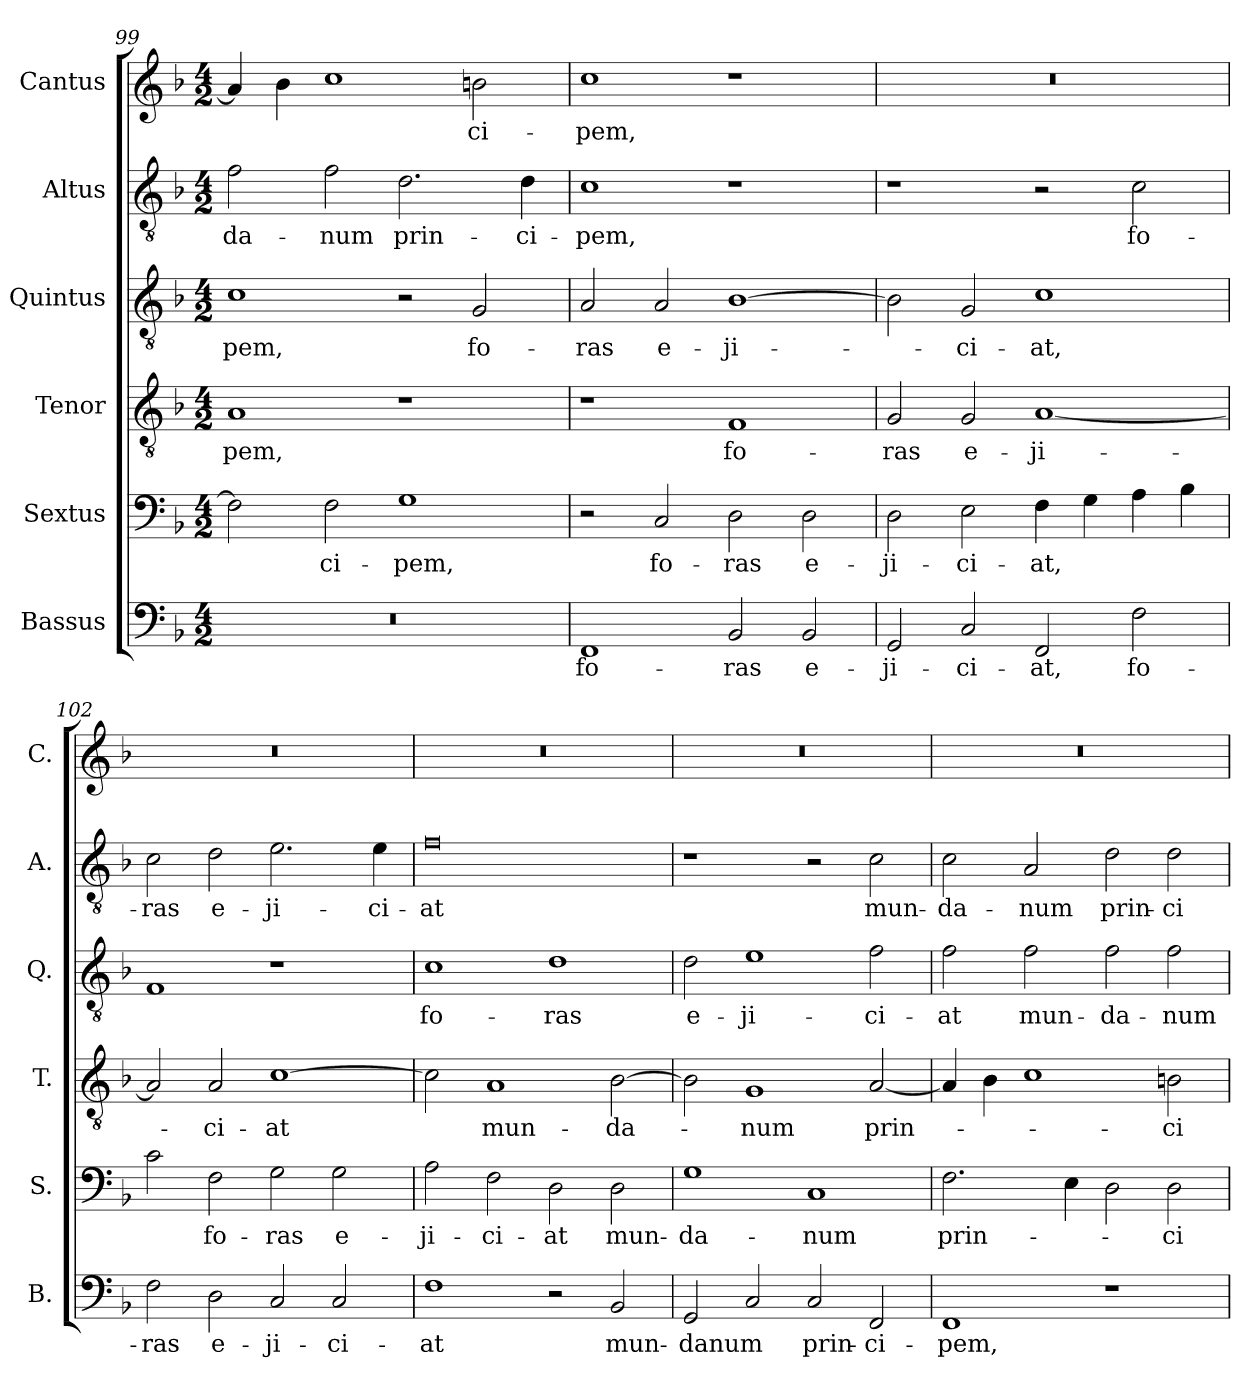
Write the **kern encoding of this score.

**kern	**text	**kern	**text	**kern	**text	**kern	**text	**kern	**text	**kern	**text
*part6	*part6	*part5	*part5	*part4	*part4	*part3	*part3	*part2	*part2	*part1	*part1
*staff6	*staff6	*staff5	*staff5	*staff4	*staff4	*staff3	*staff3	*staff2	*staff2	*staff1	*staff1
*I"Bassus	*	*I"Sextus	*	*I"Tenor	*	*I"Quintus	*	*I"Altus	*	*I"Cantus	*
*I'B.	*	*I'S.	*	*I'T.	*	*I'Q.	*	*I'A.	*	*I'C.	*
*clefF4	*	*clefF4	*	*clefGv2	*	*clefGv2	*	*clefGv2	*	*clefG2	*
*k[b-]	*	*k[b-]	*	*k[b-]	*	*k[b-]	*	*k[b-]	*	*k[b-]	*
*F:	*	*F:	*	*F:	*	*F:	*	*F:	*	*F:	*
*M4/2	*	*M4/2	*	*M4/2	*	*M4/2	*	*M4/2	*	*M4/2	*
=99	=99	=99	=99	=99	=99	=99	=99	=99	=99	=99	=99
0r	.	2F\]	.	1A	-pem,	1c	-pem,	2f\	-da-	4a/]	.
.	.	.	.	.	.	.	.	.	.	4b-\	.
.	.	2F\	-ci-	.	.	.	.	2f\	-num	1cc	.
.	.	1G	-pem,	1r	.	2r	.	2.d\	prin-	.	.
.	.	.	.	.	.	2G/	fo-	.	.	2bn\	-ci-
.	.	.	.	.	.	.	.	4d\	-ci-	.	.
!!LO:LB:g=z
=100	=100	=100	=100	=100	=100	=100	=100	=100	=100	=100	=100
1FF	fo-	2r	.	1r	.	2A/	-ras	1c	-pem,	1cc	-pem,
.	.	2C/	fo-	.	.	2A/	e-	.	.	.	.
2BB-/	-ras	2D\	-ras	1F	fo-	[1B-	-ji-	1r	.	1r	.
2BB-/	e-	2D\	e-	.	.	.	.	.	.	.	.
=101	=101	=101	=101	=101	=101	=101	=101	=101	=101	=101	=101
2GG/	-ji-	2D\	-ji-	2G/	-ras	2B-\]	.	1r	.	0r	.
2C/	-ci-	2E\	-ci-	2G/	e-	2G/	-ci-	.	.	.	.
2FF/	-at,	4F\	-at,	[1A	-ji-	1c	-at,	2r	.	.	.
.	.	4G\	.	.	.	.	.	.	.	.	.
2F\	fo-	4A\	.	.	.	.	.	2c\	fo-	.	.
.	.	4B-\	.	.	.	.	.	.	.	.	.
=102	=102	=102	=102	=102	=102	=102	=102	=102	=102	=102	=102
2F\	-ras	2c\	.	2A/]	.	1F	.	2c\	-ras	0r	.
2D\	e-	2F\	fo-	2A/	-ci-	.	.	2d\	e-	.	.
2C/	-ji-	2G\	-ras	[1c	-at	1r	.	2.e\	-ji-	.	.
2C/	-ci-	2G\	e-	.	.	.	.	.	.	.	.
.	.	.	.	.	.	.	.	4e\	-ci-	.	.
=103	=103	=103	=103	=103	=103	=103	=103	=103	=103	=103	=103
1F	-at	2A\	-ji-	2c\]	.	1c	fo-	0f	-at	0r	.
.	.	2F\	-ci-	1A	mun-	.	.	.	.	.	.
2r	.	2D\	-at	.	.	1d	-ras	.	.	.	.
2BB-/	mun-	2D\	mun-	[2B-\	-da-	.	.	.	.	.	.
=104	=104	=104	=104	=104	=104	=104	=104	=104	=104	=104	=104
2GG/	-danum	1G	-da-	2B-\]	.	2d\	e-	1r	.	0r	.
2C/	.	.	.	1G	-num	1e	-ji-	.	.	.	.
2C/	prin-	1C	-num	.	.	.	.	2r	.	.	.
2FF/	-ci-	.	.	[2A/	prin-	2f\	-ci-	2c\	mun-	.	.
=105	=105	=105	=105	=105	=105	=105	=105	=105	=105	=105	=105
1FF	-pem,	2.F\	prin-	4A/]	.	2f\	-at	2c\	-da-	0r	.
.	.	.	.	4B-\	.	.	.	.	.	.	.
.	.	.	.	1c	.	2f\	mun-	2A/	-num	.	.
.	.	4E\	.	.	.	.	.	.	.	.	.
1r	.	2D\	.	.	.	2f\	-da-	2d\	prin-	.	.
.	.	2D\	-ci-	2Bn\	-ci-	2f\	-num	2d\	-ci-	.	.
=	=	=	=	=	=	=	=	=	=	=	=
*-	*-	*-	*-	*-	*-	*-	*-	*-	*-	*-	*-
